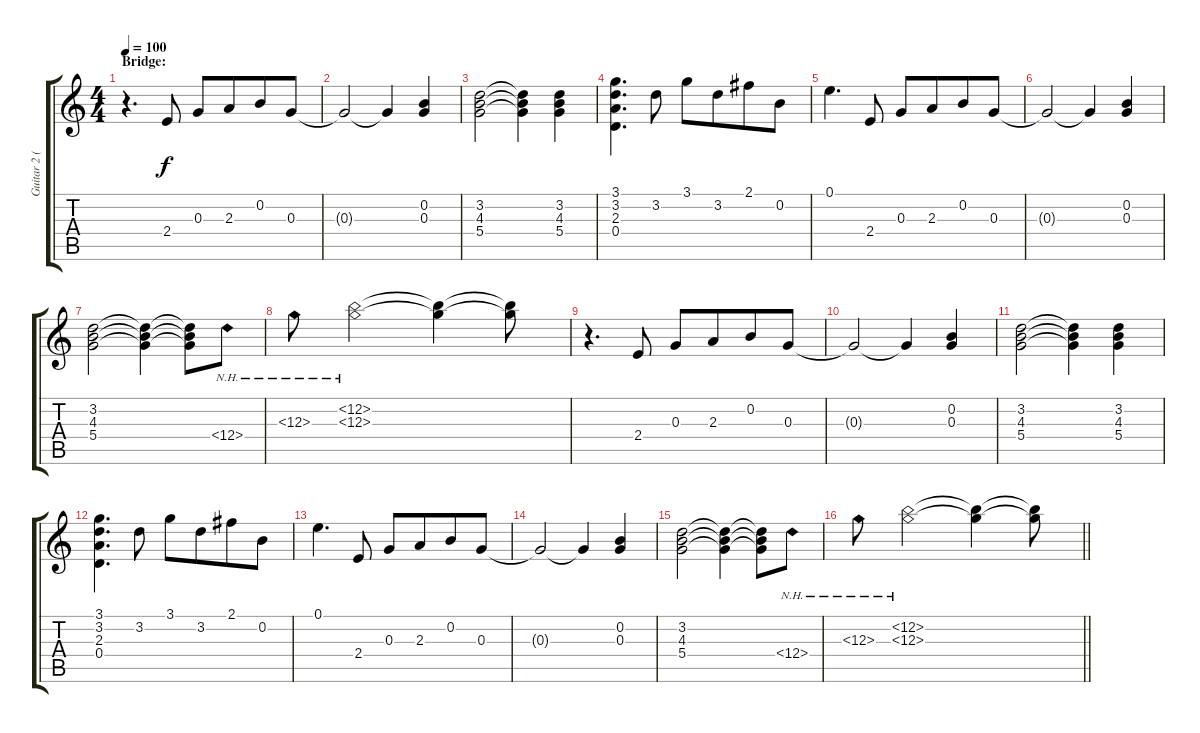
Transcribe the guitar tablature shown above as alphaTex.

\track ("Guitar 2 (Solo)" "Guitar 2 (") {instrument acousticguitarsteel}
\staff {score tabs}
\tuning (E4 B3 G3 D3 A2 E2) {hide}
\ts (4 4)
\section ("" "Bridge:")
\tempo 100
\clef g2
\ks c
r.4{d dy f} 2.4.8 0.3.8 2.3.8{beam merge} 0.2.8 0.3.8 |
0.3{t}.2 0.3{t}.4 (0.2 0.3).4 |
(3.2 4.3 5.4).2 (3.2{t} 4.3{t} 5.4{t}).4 (3.2 4.3 5.4).4 |
(3.1 3.2 2.3 0.4).4{d} 3.2.8 3.1.8 3.2.8{beam merge} 2.1.8 0.2.8 |
0.1.4{d} 2.4.8 0.3.8 2.3.8{beam merge} 0.2.8 0.3.8 |
0.3{t}.2 0.3{t}.4 (0.2 0.3).4 |
(3.2 4.3 5.4).2 (3.2{t} 4.3{t} 5.4{t}).4 (3.2{t} 4.3{t} 5.4{t}).8 12.4{nh}.8 |
12.3{nh}.8 (12.2{nh} 12.3{nh}).2 (12.2{t} 12.3{t}).4 (12.2{t} 12.3{t}).8 |
r.4{d} 2.4.8 0.3.8 2.3.8{beam merge} 0.2.8 0.3.8 |
0.3{t}.2 0.3{t}.4 (0.2 0.3).4 |
(3.2 4.3 5.4).2 (3.2{t} 4.3{t} 5.4{t}).4 (3.2 4.3 5.4).4 |
(3.1 3.2 2.3 0.4).4{d} 3.2.8 3.1.8 3.2.8{beam merge} 2.1.8 0.2.8 |
0.1.4{d} 2.4.8 0.3.8 2.3.8{beam merge} 0.2.8 0.3.8 |
0.3{t}.2 0.3{t}.4 (0.2 0.3).4 |
(3.2 4.3 5.4).2 (3.2{t} 4.3{t} 5.4{t}).4 (3.2{t} 4.3{t} 5.4{t}).8 12.4{nh}.8 |
\barLineRight lightlight
12.3{nh}.8 (12.2{nh} 12.3{nh}).2 (12.2{t} 12.3{t}).4 (12.2{t} 12.3{t}).8
